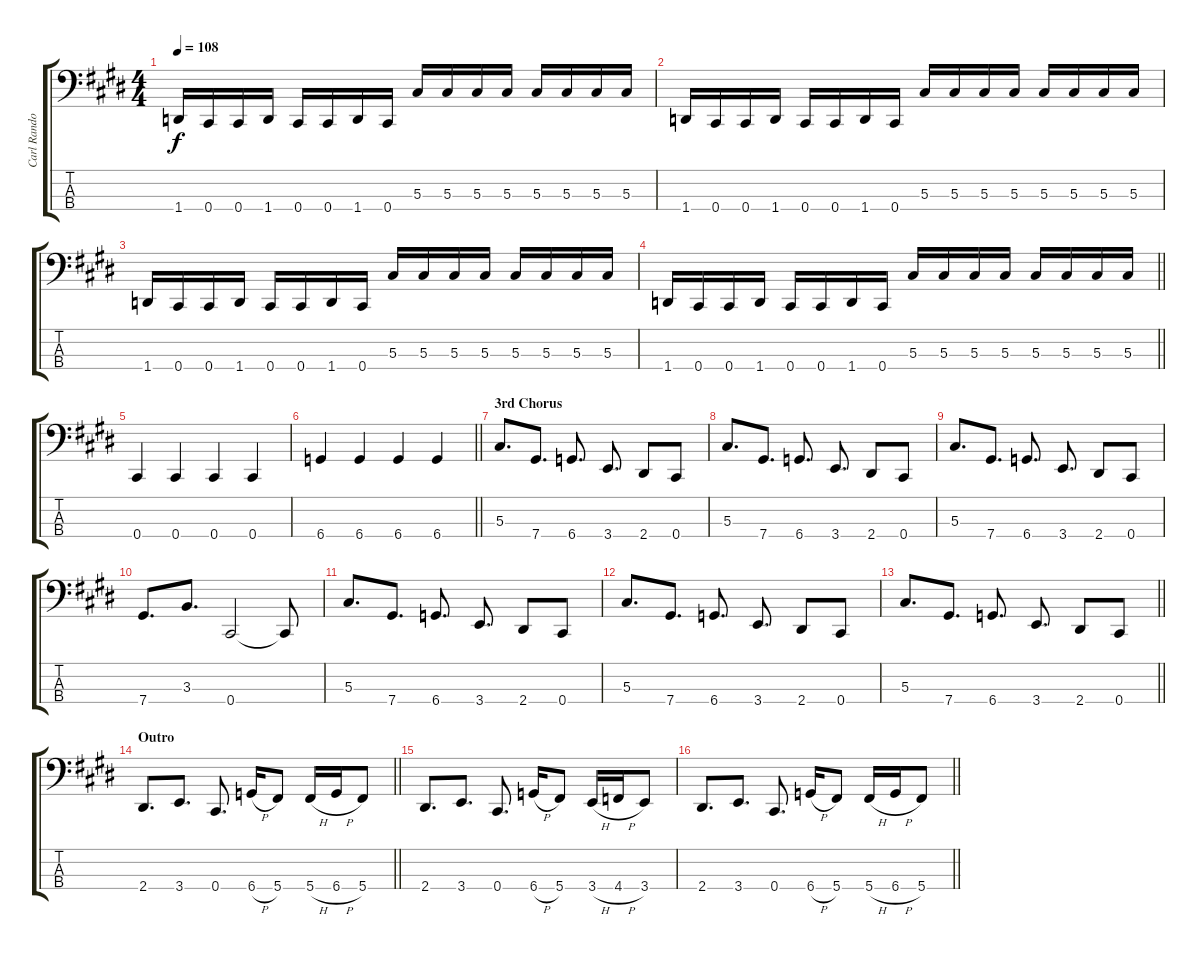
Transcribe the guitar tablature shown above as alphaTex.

\track ("Carl Randolph" "Carl Rando") {instrument electricbasspick}
\staff {score tabs}
\tuning (Gb2 Db2 Ab1 Db1) {hide}
\ts (4 4)
\tempo 108
\clef f4
\ks c#minor
1.4.16{dy f} 0.4.16 0.4.16 1.4.16 0.4.16 0.4.16 1.4.16 0.4.16 5.3.16 5.3.16 5.3.16 5.3.16 5.3.16 5.3.16 5.3.16 5.3.16 |
1.4.16 0.4.16 0.4.16 1.4.16 0.4.16 0.4.16 1.4.16 0.4.16 5.3.16 5.3.16 5.3.16 5.3.16 5.3.16 5.3.16 5.3.16 5.3.16 |
1.4.16 0.4.16 0.4.16 1.4.16 0.4.16 0.4.16 1.4.16 0.4.16 5.3.16 5.3.16 5.3.16 5.3.16 5.3.16 5.3.16 5.3.16 5.3.16 |
\barLineRight lightlight
1.4.16 0.4.16 0.4.16 1.4.16 0.4.16 0.4.16 1.4.16 0.4.16 5.3.16 5.3.16 5.3.16 5.3.16 5.3.16 5.3.16 5.3.16 5.3.16 |
\section ("" "")
0.4.4 0.4.4 0.4.4 0.4.4 |
\barLineRight lightlight
6.4.4 6.4.4 6.4.4 6.4.4 |
\section ("" "3rd Chorus")
5.3.8{d} 7.4.8{d} 6.4.8{d} 3.4.8{d} 2.4.8 0.4.8 |
5.3.8{d} 7.4.8{d} 6.4.8{d} 3.4.8{d} 2.4.8 0.4.8 |
5.3.8{d} 7.4.8{d} 6.4.8{d} 3.4.8{d} 2.4.8 0.4.8 |
7.4.8{d} 3.3.8{d} 0.4.2 0.4{t}.8 |
5.3.8{d} 7.4.8{d} 6.4.8{d} 3.4.8{d} 2.4.8 0.4.8 |
5.3.8{d} 7.4.8{d} 6.4.8{d} 3.4.8{d} 2.4.8 0.4.8 |
\barLineRight lightlight
5.3.8{d} 7.4.8{d} 6.4.8{d} 3.4.8{d} 2.4.8 0.4.8 |
\section ("" "Outro")
\barLineRight lightlight
2.4.8{d} 3.4.8{d} 0.4.8{d} 6.4{h}.16 5.4.8 5.4{h}.16 6.4{h}.16 5.4.8 |
2.4.8{d} 3.4.8{d} 0.4.8{d} 6.4{h}.16 5.4.8 3.4{h}.16 4.4{h}.16 3.4.8 |
\barLineRight lightlight
2.4.8{d} 3.4.8{d} 0.4.8{d} 6.4{h}.16 5.4.8 5.4{h}.16 6.4{h}.16 5.4.8
